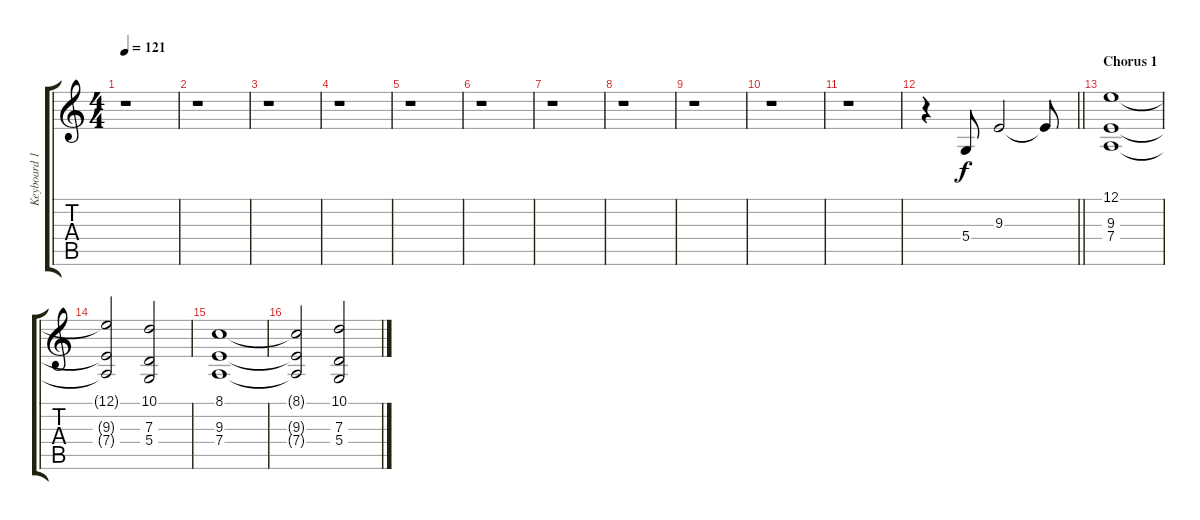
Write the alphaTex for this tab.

\track ("Keyboard 1" "Keyboard 1") {instrument drawbarorgan}
\staff {score tabs}
\tuning (E4 B3 G3 D3 A2 E2) {hide}
\ts (4 4)
\tempo 121
\clef g2
\ks c
r.1{dy f} |
r.1 |
r.1 |
r.1 |
r.1 |
r.1 |
r.1 |
r.1 |
r.1 |
r.1 |
r.1 |
\barLineRight lightlight
r.4 5.4.8 9.3.2 9.3{t}.8 |
\section ("" "Chorus 1")
(12.1 9.3 7.4).1{volume 7 instrument stringensemble1} |
(12.1{t} 9.3{t} 7.4{t}).2 (10.1 7.3 5.4).2 |
(8.1 9.3 7.4).1 |
(8.1{t} 9.3{t} 7.4{t}).2 (10.1 7.3 5.4).2
